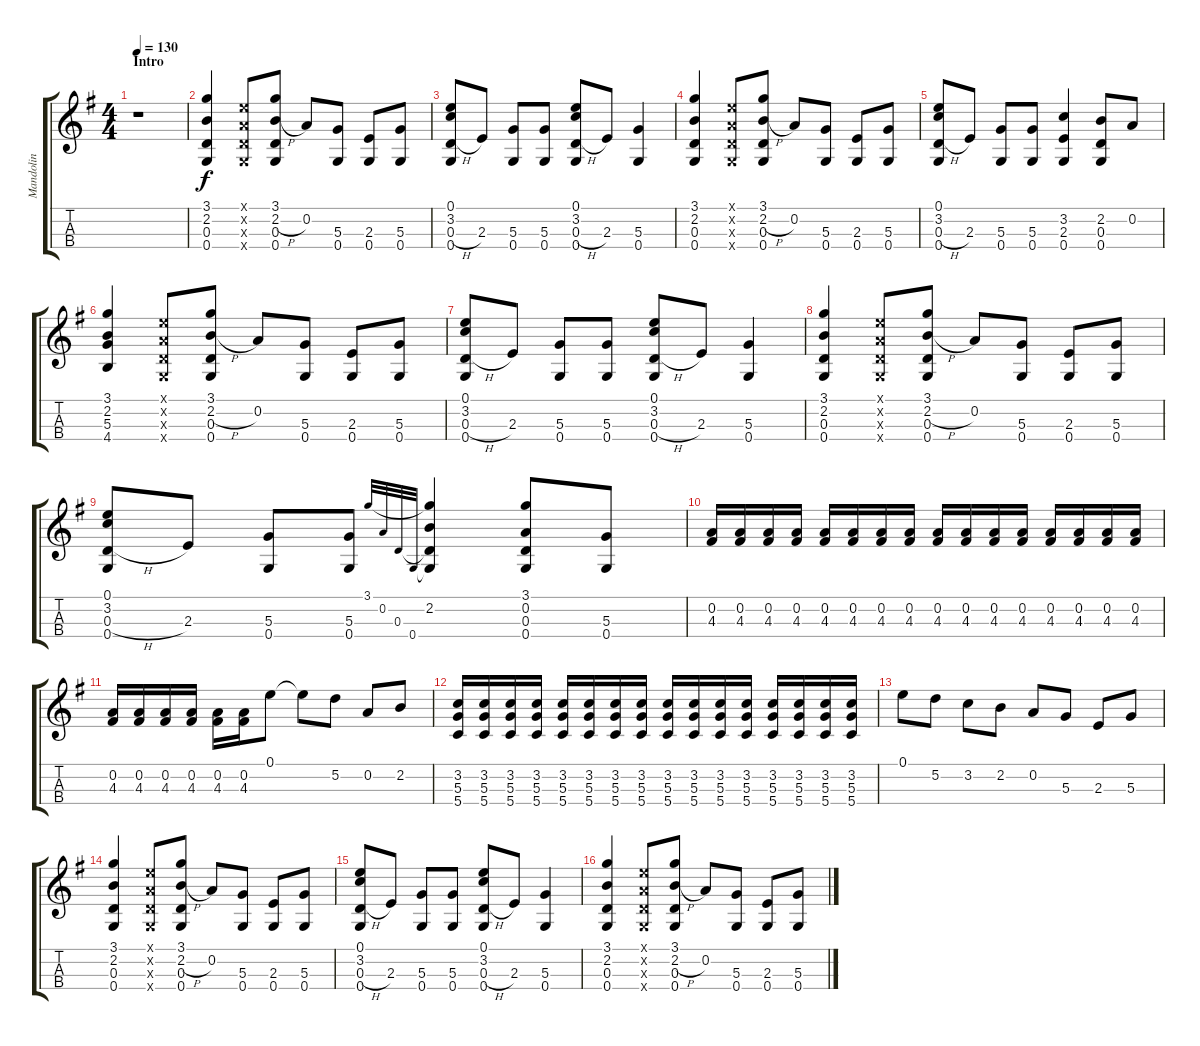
\track ("Mandolin" "Mandolin") {instrument shamisen}
\staff {score tabs}
\tuning (E5 A4 D4 G3) {hide}
\ts (4 4)
\section ("" "Intro")
\tempo 130
\clef g2
\ks g
r.1{dy f instrument shamisen} |
(3.1 2.2 0.3 0.4).4 (0.1{x} 0.2{x} 0.3{x} 0.4{x}).8 (3.1 2.2{h} 0.3 0.4).8 0.2.8 (5.3 0.4).8 (2.3 0.4).8 (5.3 0.4).8 |
(0.1 3.2 0.3{h} 0.4).8 2.3.8 (5.3 0.4).8 (5.3 0.4).8 (0.1 3.2 0.3{h} 0.4).8 2.3.8 (5.3 0.4).4 |
(3.1 2.2 0.3 0.4).4 (0.1{x} 0.2{x} 0.3{x} 0.4{x}).8 (3.1 2.2{h} 0.3 0.4).8 0.2.8 (5.3 0.4).8 (2.3 0.4).8 (5.3 0.4).8 |
(0.1 3.2 0.3{h} 0.4).8 2.3.8 (5.3 0.4).8 (5.3 0.4).8 (3.2 2.3 0.4).4 (2.2 0.3 0.4).8 0.2.8 |
(3.1 2.2 5.3 4.4).4 (0.1{x} 0.2{x} 0.3{x} 0.4{x}).8 (3.1 2.2{h} 0.3 0.4).8 0.2.8 (5.3 0.4).8 (2.3 0.4).8 (5.3 0.4).8 |
(0.1 3.2 0.3{h} 0.4).8 2.3.8 (5.3 0.4).8 (5.3 0.4).8 (0.1 3.2 0.3{h} 0.4).8 2.3.8 (5.3 0.4).4 |
(3.1 2.2 0.3 0.4).4 (0.1{x} 0.2{x} 0.3{x} 0.4{x}).8 (3.1 2.2{h} 0.3 0.4).8 0.2.8 (5.3 0.4).8 (2.3 0.4).8 (5.3 0.4).8 |
(0.1 3.2 0.3{h} 0.4).8 2.3.8 (5.3 0.4).8 (5.3 0.4).8 3.1.32{gr onbeat} 0.2.32{gr onbeat} 0.3.32{gr onbeat} 0.4.32{gr onbeat} (3.1{t} 2.2 0.3{t} 0.4{t}).4 (3.1 0.2 0.3 0.4).8 (5.3 0.4).8 |
(0.2 4.3).16 (0.2 4.3).16 (0.2 4.3).16 (0.2 4.3).16 (0.2 4.3).16 (0.2 4.3).16 (0.2 4.3).16 (0.2 4.3).16 (0.2 4.3).16 (0.2 4.3).16 (0.2 4.3).16 (0.2 4.3).16 (0.2 4.3).16 (0.2 4.3).16 (0.2 4.3).16 (0.2 4.3).16 |
(0.2 4.3).16 (0.2 4.3).16 (0.2 4.3).16 (0.2 4.3).16 (0.2 4.3).16 (0.2 4.3).16 0.1.8 0.1{t}.8 5.2.8 0.2.8 2.2.8 |
(3.2 5.3 5.4).16 (3.2 5.3 5.4).16 (3.2 5.3 5.4).16 (3.2 5.3 5.4).16 (3.2 5.3 5.4).16 (3.2 5.3 5.4).16 (3.2 5.3 5.4).16 (3.2 5.3 5.4).16 (3.2 5.3 5.4).16 (3.2 5.3 5.4).16 (3.2 5.3 5.4).16 (3.2 5.3 5.4).16 (3.2 5.3 5.4).16 (3.2 5.3 5.4).16 (3.2 5.3 5.4).16 (3.2 5.3 5.4).16 |
0.1.8 5.2.8 3.2.8 2.2.8 0.2.8 5.3.8 2.3.8 5.3.8 |
(3.1 2.2 0.3 0.4).4 (0.1{x} 0.2{x} 0.3{x} 0.4{x}).8 (3.1 2.2{h} 0.3 0.4).8 0.2.8 (5.3 0.4).8 (2.3 0.4).8 (5.3 0.4).8 |
(0.1 3.2 0.3{h} 0.4).8 2.3.8 (5.3 0.4).8 (5.3 0.4).8 (0.1 3.2 0.3{h} 0.4).8 2.3.8 (5.3 0.4).4 |
(3.1 2.2 0.3 0.4).4 (0.1{x} 0.2{x} 0.3{x} 0.4{x}).8 (3.1 2.2{h} 0.3 0.4).8 0.2.8 (5.3 0.4).8 (2.3 0.4).8 (5.3 0.4).8
